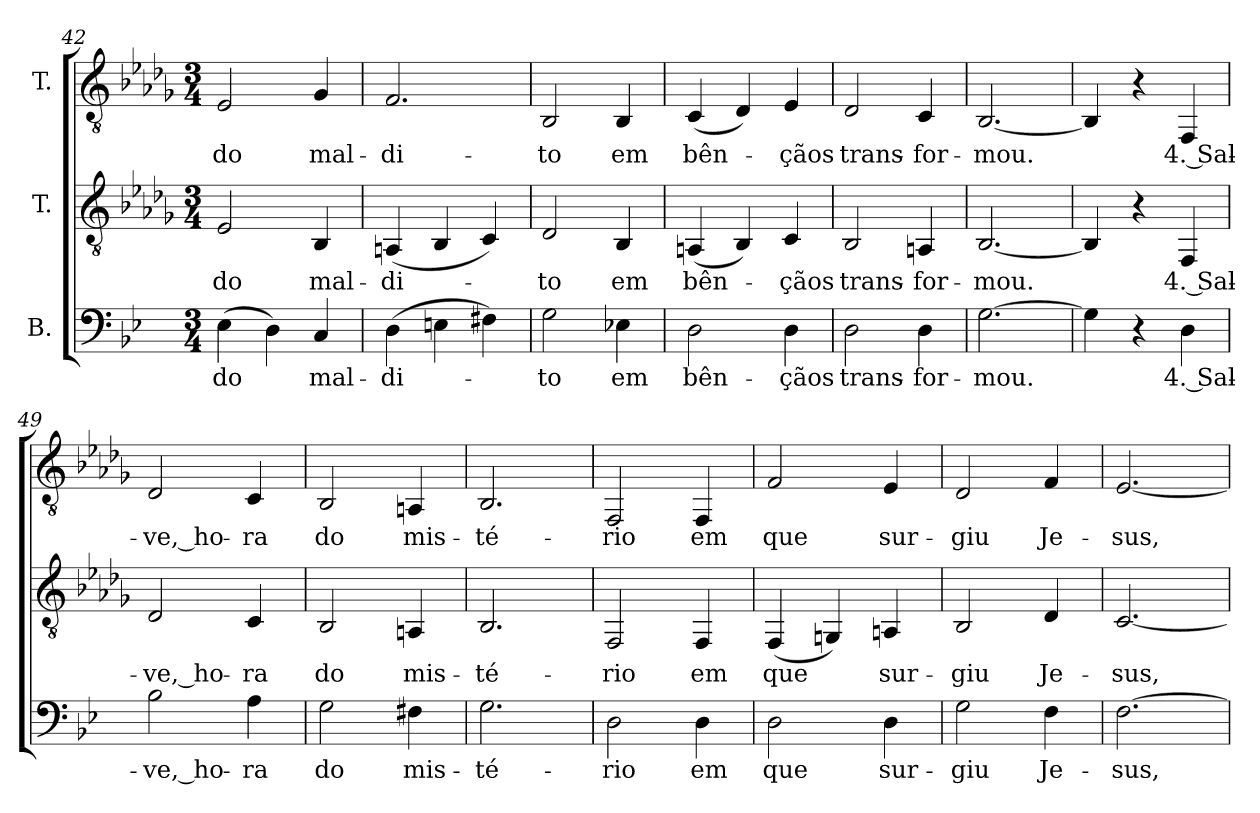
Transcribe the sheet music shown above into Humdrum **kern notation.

**kern	**text	**kern	**text	**kern	**text
*part3	*part3	*part2	*part2	*part1	*part1
*staff3	*staff3	*staff2	*staff2	*staff1	*staff1
*I"B.	*	*I"T.	*	*I"T.	*
*clefF4	*	*clefGv2	*	*clefGv2	*
*	*	*ITrd2c3	*	*ITrd2c3	*
*k[b-e-]	*	*k[b-e-]	*	*k[b-e-]	*
*g:	*	*g:	*	*g:	*
*M3/4	*	*M3/4	*	*M3/4	*
=42	=42	=42	=42	=42	=42
!	!LO:LY:b:color=#000000	!	!	!	!
!	!	!	!LO:LY:b:color=#000000	!	!
!	!	!	!	!	!LO:LY:b:color=#000000
(4E-i\	do	2Ci/	do	2Ci/	do
4Di\)	.	.	.	.	.
!	!LO:LY:b:color=#000000	!	!	!	!
!	!	!	!LO:LY:b:color=#000000	!	!
!	!	!	!	!	!LO:LY:b:color=#000000
4Ci/	mal-	4GGi/	mal-	4E-i/	mal-
=43	=43	=43	=43	=43	=43
!	!LO:LY:b:color=#000000	!	!	!	!
!	!	!	!LO:LY:b:color=#000000	!	!
!	!	!	!	!	!LO:LY:b:color=#000000
(4Di\	-di-	(4FF#Xi/	-di-	2.Di/	-di-
4Eni\	.	4GGi/	.	.	.
4F#Xi\)	.	4AAi/)	.	.	.
=44	=44	=44	=44	=44	=44
!	!LO:LY:b:color=#000000	!	!	!	!
!	!	!	!LO:LY:b:color=#000000	!	!
!	!	!	!	!	!LO:LY:b:color=#000000
2Gi\	-to	2BB-i/	-to	2GGi/	-to
!	!LO:LY:b:color=#000000	!	!	!	!
!	!	!	!LO:LY:b:color=#000000	!	!
!	!	!	!	!	!LO:LY:b:color=#000000
4E-Xi\	em	4GGi/	em	4GGi/	em
=45	=45	=45	=45	=45	=45
!	!LO:LY:b:color=#000000	!	!	!	!
!	!	!	!LO:LY:b:color=#000000	!	!
!	!	!	!	!	!LO:LY:b:color=#000000
2Di\	bên-	(4FF#Xi/	bên-	(4AAi/	bên-
.	.	4GGi/)	.	4BB-i/)	.
!	!LO:LY:b:color=#000000	!	!	!	!
!	!	!	!LO:LY:b:color=#000000	!	!
!	!	!	!	!	!LO:LY:b:color=#000000
4Di\	-çãos	4AAi/	-çãos	4Ci/	-çãos
=46	=46	=46	=46	=46	=46
!	!LO:LY:b:color=#000000	!	!	!	!
!	!	!	!LO:LY:b:color=#000000	!	!
!	!	!	!	!	!LO:LY:b:color=#000000
2Di\	trans-	2GGi/	trans-	2BB-i/	trans-
!	!LO:LY:b:color=#000000	!	!	!	!
!	!	!	!LO:LY:b:color=#000000	!	!
!	!	!	!	!	!LO:LY:b:color=#000000
4Di\	-for-	4FF#Xi/	-for-	4AAi/	-for-
=47	=47	=47	=47	=47	=47
!	!LO:LY:b:color=#000000	!	!	!	!
!	!	!	!LO:LY:b:color=#000000	!	!
!	!	!	!	!	!LO:LY:b:color=#000000
[2.Gi\	-mou.	[2.GGi/	-mou.	[2.GGi/	-mou.
=48	=48	=48	=48	=48	=48
4Gi\]	.	4GGi/]	.	4GGi/]	.
4r	.	4r	.	4r	.
!	!LO:LY:b:color=#000000	!	!	!	!
!	!	!	!LO:LY:b:color=#000000	!	!
!	!	!	!	!	!LO:LY:b:color=#000000
4Di\	4. Sal-	4DDi/	4. Sal-	4DDi/	4. Sal-
!!LO:LB:g=z
=49	=49	=49	=49	=49	=49
!	!LO:LY:b:color=#000000	!	!	!	!
!	!	!	!LO:LY:b:color=#000000	!	!
!	!	!	!	!	!LO:LY:b:color=#000000
2B-i\	-ve,_ho-	2BB-i/	-ve,_ho-	2BB-i/	-ve,_ho-
!	!LO:LY:b:color=#000000	!	!	!	!
!	!	!	!LO:LY:b:color=#000000	!	!
!	!	!	!	!	!LO:LY:b:color=#000000
4Ai\	-ra	4AAi/	-ra	4AAi/	-ra
=50	=50	=50	=50	=50	=50
!	!LO:LY:b:color=#000000	!	!	!	!
!	!	!	!LO:LY:b:color=#000000	!	!
!	!	!	!	!	!LO:LY:b:color=#000000
2Gi\	do	2GGi/	do	2GGi/	do
!	!LO:LY:b:color=#000000	!	!	!	!
!	!	!	!LO:LY:b:color=#000000	!	!
!	!	!	!	!	!LO:LY:b:color=#000000
4F#Xi\	mis-	4FF#Xi/	mis-	4FF#Xi/	mis-
=51	=51	=51	=51	=51	=51
!	!LO:LY:b:color=#000000	!	!	!	!
!	!	!	!LO:LY:b:color=#000000	!	!
!	!	!	!	!	!LO:LY:b:color=#000000
2.Gi\	-té-	2.GGi/	-té-	2.GGi/	-té-
=52	=52	=52	=52	=52	=52
!	!LO:LY:b:color=#000000	!	!	!	!
!	!	!	!LO:LY:b:color=#000000	!	!
!	!	!	!	!	!LO:LY:b:color=#000000
2Di\	-rio	2DDi/	-rio	2DDi/	-rio
!	!LO:LY:b:color=#000000	!	!	!	!
!	!	!	!LO:LY:b:color=#000000	!	!
!	!	!	!	!	!LO:LY:b:color=#000000
4Di\	em	4DDi/	em	4DDi/	em
=53	=53	=53	=53	=53	=53
!	!LO:LY:b:color=#000000	!	!	!	!
!	!	!	!LO:LY:b:color=#000000	!	!
!	!	!	!	!	!LO:LY:b:color=#000000
2Di\	que	(4DDi/	que	2Di/	que
.	.	4EEni/)	.	.	.
!	!LO:LY:b:color=#000000	!	!	!	!
!	!	!	!LO:LY:b:color=#000000	!	!
!	!	!	!	!	!LO:LY:b:color=#000000
4Di\	sur-	4FF#Xi/	sur-	4Ci/	sur-
=54	=54	=54	=54	=54	=54
!	!LO:LY:b:color=#000000	!	!	!	!
!	!	!	!LO:LY:b:color=#000000	!	!
!	!	!	!	!	!LO:LY:b:color=#000000
2Gi\	-giu	2GGi/	-giu	2BB-i/	-giu
!	!LO:LY:b:color=#000000	!	!	!	!
!	!	!	!LO:LY:b:color=#000000	!	!
!	!	!	!	!	!LO:LY:b:color=#000000
4Fi\	Je-	4BB-i/	Je-	4Di/	Je-
=55	=55	=55	=55	=55	=55
!	!LO:LY:b:color=#000000	!	!	!	!
!	!	!	!LO:LY:b:color=#000000	!	!
!	!	!	!	!	!LO:LY:b:color=#000000
[2.Fi\	-sus,	[2.AAi/	-sus,	[2.Ci/	-sus,
=	=	=	=	=	=
*-	*-	*-	*-	*-	*-
